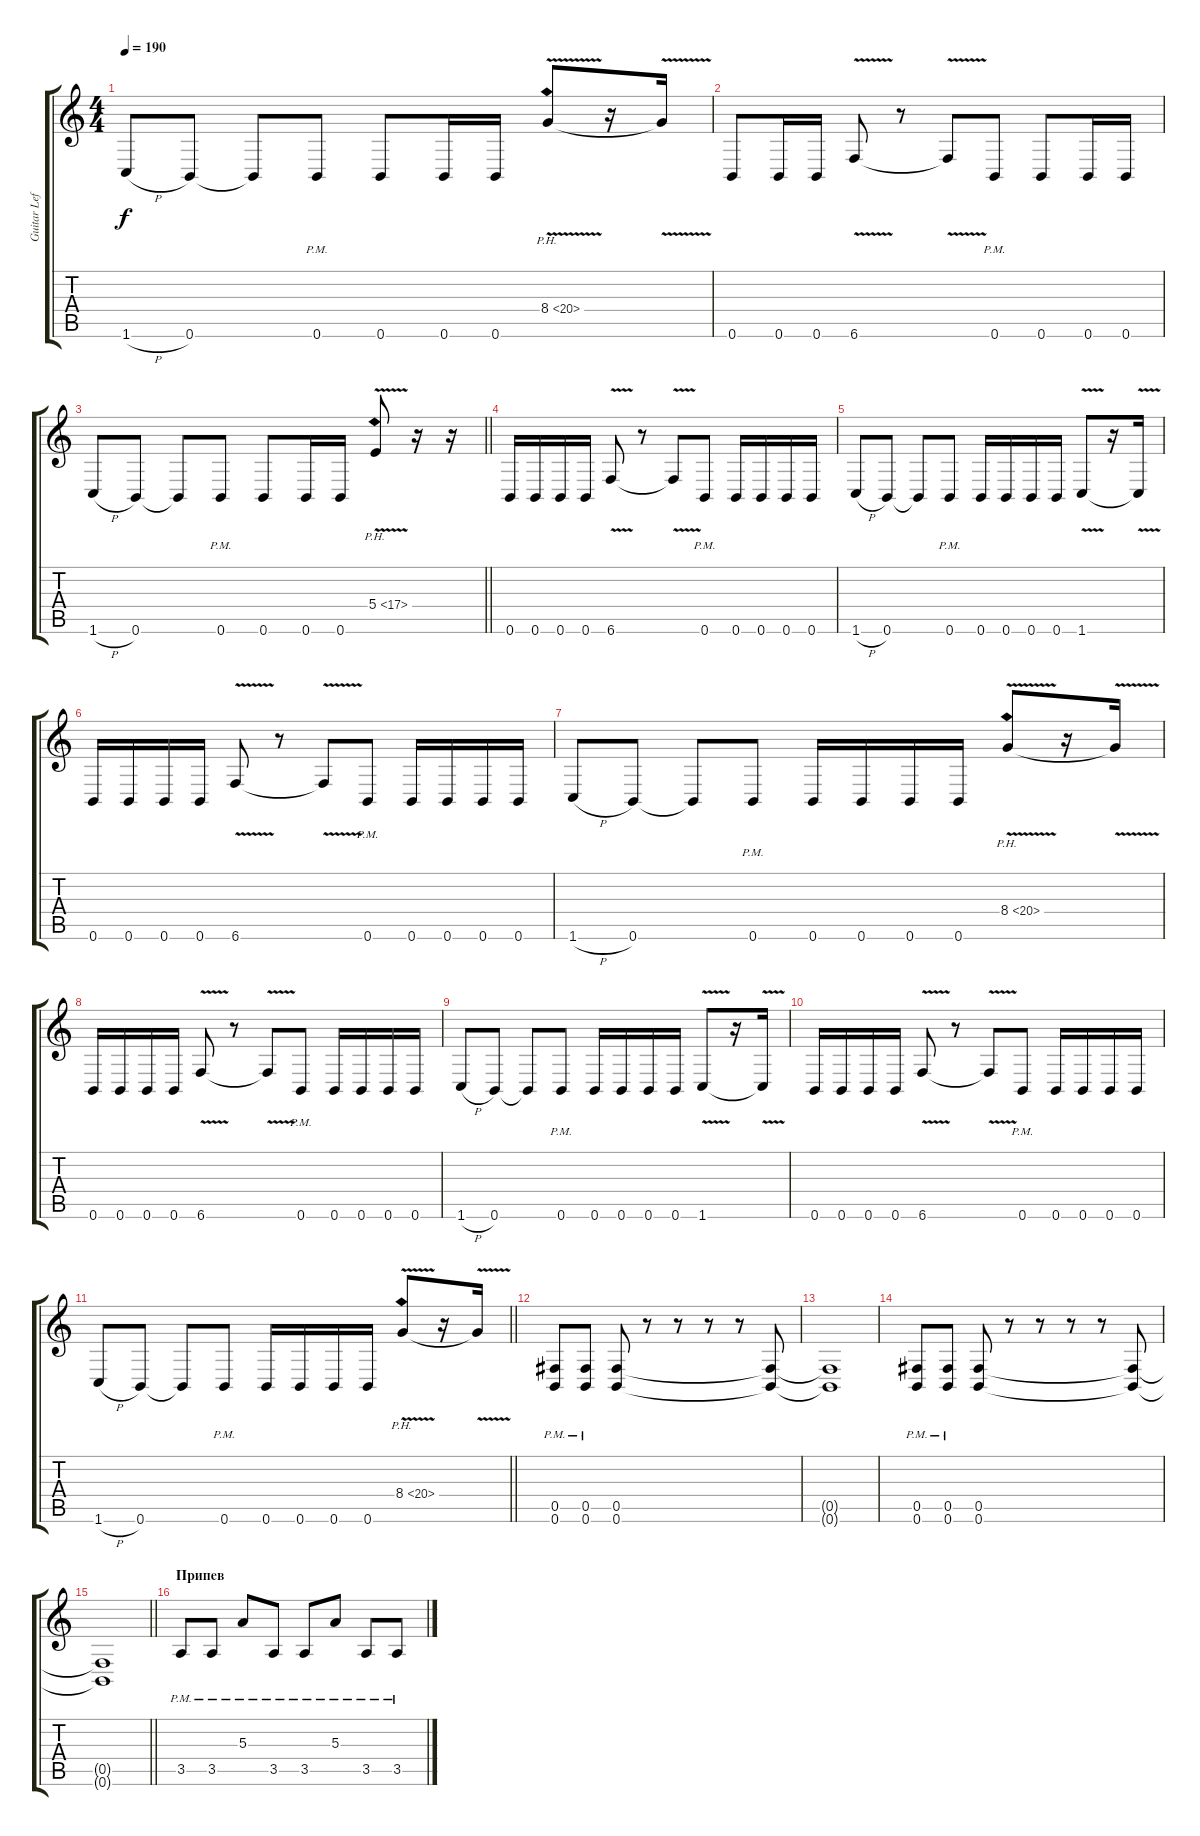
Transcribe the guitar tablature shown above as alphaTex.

\track ("Guitar Left" "Guitar Lef") {instrument distortionguitar}
\staff {score tabs}
\tuning (Db4 Ab3 E3 B2 Gb2 B1) {hide}
\ts (4 4)
\tempo 190
\clef g2
\ks c
1.6{h}.8{dy f} 0.6.8 0.6{t}.8 0.6{pm}.8 0.6.8 0.6.16 0.6.16 8.4{ph 12 v}.8 r.16 8.4{t}.16 |
0.6.8 0.6.16 0.6.16 6.6{v}.8 r.8 6.6{t}.8 0.6{pm}.8 0.6.8 0.6.16 0.6.16 |
\barLineRight lightlight
1.6{h}.8 0.6.8 0.6{t}.8 0.6{pm}.8 0.6.8 0.6.16 0.6.16 5.4{ph 12 v}.8 r.16 r.16 |
\section ("" "")
0.6.16 0.6.16 0.6.16 0.6.16 6.6{v}.8 r.8 6.6{t}.8 0.6{pm}.8 0.6.16 0.6.16 0.6.16 0.6.16 |
1.6{h}.8 0.6.8 0.6{t}.8 0.6{pm}.8 0.6.16 0.6.16 0.6.16 0.6.16 1.6{v}.8 r.16 1.6{t}.16 |
0.6.16 0.6.16 0.6.16 0.6.16 6.6{v}.8 r.8 6.6{t}.8 0.6{pm}.8 0.6.16 0.6.16 0.6.16 0.6.16 |
1.6{h}.8 0.6.8 0.6{t}.8 0.6{pm}.8 0.6.16 0.6.16 0.6.16 0.6.16 8.4{ph 12 v}.8 r.16 8.4{t}.16 |
0.6.16 0.6.16 0.6.16 0.6.16 6.6{v}.8 r.8 6.6{t}.8 0.6{pm}.8 0.6.16 0.6.16 0.6.16 0.6.16 |
1.6{h}.8 0.6.8 0.6{t}.8 0.6{pm}.8 0.6.16 0.6.16 0.6.16 0.6.16 1.6{v}.8 r.16 1.6{t}.16 |
0.6.16 0.6.16 0.6.16 0.6.16 6.6{v}.8 r.8 6.6{t}.8 0.6{pm}.8 0.6.16 0.6.16 0.6.16 0.6.16 |
\barLineRight lightlight
1.6{h}.8 0.6.8 0.6{t}.8 0.6{pm}.8 0.6.16 0.6.16 0.6.16 0.6.16 8.4{ph 12 v}.8 r.16 8.4{t}.16 |
\section ("" "")
(0.5{pm} 0.6{pm}).8 (0.5{pm} 0.6{pm}).8 (0.5 0.6).8 r.8 r.8 r.8 r.8 (0.5{t} 0.6{t}).8 |
(0.5{t} 0.6{t}).1 |
(0.5{pm} 0.6{pm}).8 (0.5{pm} 0.6{pm}).8 (0.5 0.6).8 r.8 r.8 r.8 r.8 (0.5{t} 0.6{t}).8 |
\barLineRight lightlight
(0.5{t} 0.6{t}).1 |
\section ("" "Припев")
3.5{pm}.8 3.5{pm}.8 5.3{pm}.8 3.5{pm}.8 3.5{pm}.8 5.3{pm}.8 3.5{pm}.8 3.5{pm}.8
